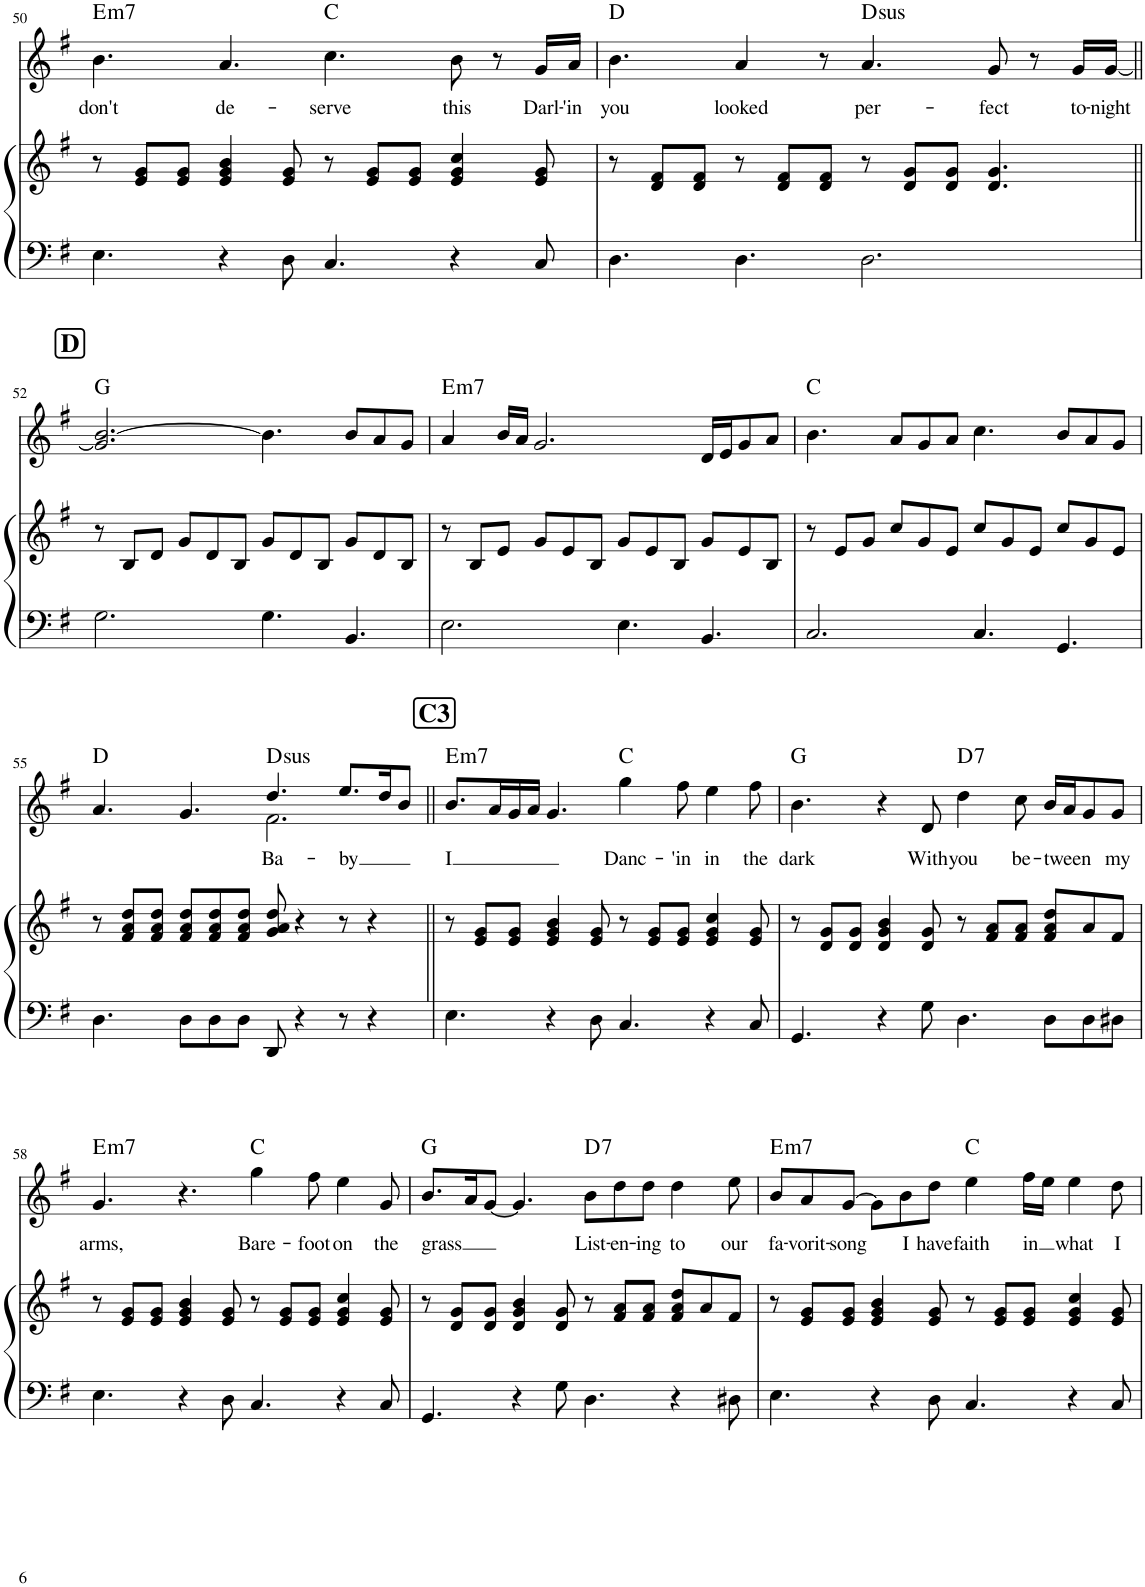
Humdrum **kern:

**kern	**kern	**kern	**text	**harte
*part2	*part2	*part1	*part1	*part1
*staff3	*staff2	*staff1	*staff1	*
*I"Piano	*	*I"雙簧管	*	*
*I'Pno	*	*	*	*
!!LO:PB:g=z
*clefF4	*clefG2	*clefG2	*	*
*k[f#]	*k[f#]	*k[f#]	*	*
*M12/8	*M12/8	*M12/8	*	*
=50	=50	=50	=50	=50
!	!	!	!LO:LY:b	!LO:H:kt=m7
4.E\	8r	4.b\	don't	E:min7
.	8e/ 8g/L	.	.	.
.	8e/ 8g/J	.	.	.
!	!	!	!LO:LY:b	!
4r	4e/ 4g/ 4b/	4.a/	de-	.
8D\	8e/ 8g/	.	.	.
!	!	!	!LO:LY:b	!
4.C/	8r	4.cc\	-serve	C:maj
.	8e/ 8g/L	.	.	.
.	8e/ 8g/J	.	.	.
!	!	!	!LO:LY:b	!
4r	4e/ 4g/ 4cc/	8b\	this	.
.	.	8r	.	.
!	!	!	!LO:LY:b	!
8C/	8e/ 8g/	16g/LL	Darl-	.
!	!	!	!LO:LY:b	!
.	.	16a/JJ	-'in	.
=51	=51	=51	=51	=51
!	!	!	!LO:LY:b	!
4.D\	8r	4.b\	you	D:maj
.	8d/ 8f#/L	.	.	.
.	8d/ 8f#/J	.	.	.
!	!	!	!LO:LY:b	!
4.D\	8r	4a/	looked	.
.	8d/ 8f#/L	.	.	.
.	8d/ 8f#/J	8r	.	.
!	!	!	!LO:LY:b	!LO:H:kt=sus
2.D\	8r	4.a/	per-	D:sus4
.	8d/ 8g/L	.	.	.
.	8d/ 8g/J	.	.	.
!	!	!	!LO:LY:b	!
.	4.d/ 4.g/	8g/	-fect	.
.	.	8r	.	.
!	!	!	!LO:LY:b	!
.	.	16g/LL	to-	.
!	!	!	!LO:LY:b	!
.	.	[16g/JJ	-night	.
!!LO:LB:g=z
!!LO:REH:place=s1:a:B:cj:fs=14:t=D
=52||	=52||	=52||	=52||	=52||
2.G\	8r	2.g/] [2.b/	.	G:maj
.	8B/L	.	.	.
.	8d/J	.	.	.
.	8g/L	.	.	.
.	8d/	.	.	.
.	8B/J	.	.	.
4.G\	8g/L	4.b\]	.	.
.	8d/	.	.	.
.	8B/J	.	.	.
4.BB/	8g/L	8b/L	.	.
.	8d/	8a/	.	.
.	8B/J	8g/J	.	.
=53	=53	=53	=53	=53
!	!	!	!	!LO:H:kt=m7
2.E\	8r	4a/	.	E:min7
.	8B/L	.	.	.
.	8e/J	16b/LL	.	.
.	.	16a/JJ	.	.
.	8g/L	2.g/	.	.
.	8e/	.	.	.
.	8B/J	.	.	.
4.E\	8g/L	.	.	.
.	8e/	.	.	.
.	8B/J	.	.	.
4.BB/	8g/L	16d/LL	.	.
.	.	16e/J	.	.
.	8e/	8g/	.	.
.	8B/J	8a/J	.	.
=54	=54	=54	=54	=54
2.C/	8r	4.b\	.	C:maj
.	8e/L	.	.	.
.	8g/J	.	.	.
.	8cc/L	8a/L	.	.
.	8g/	8g/	.	.
.	8e/J	8a/J	.	.
4.C/	8cc/L	4.cc\	.	.
.	8g/	.	.	.
.	8e/J	.	.	.
4.GG/	8cc/L	8b/L	.	.
.	8g/	8a/	.	.
.	8e/J	8g/J	.	.
!!LO:LB:g=z
=55	=55	=55	=55	=55
*	*	*^	*	*
4.D\	8r	4.a/	2.ryy	.	D:maj
.	8f#/ 8a/ 8dd/L	.	.	.	.
.	8f#/ 8a/ 8dd/J	.	.	.	.
8D\L	8f#/ 8a/ 8dd/L	4.g/	.	.	.
8D\	8f#/ 8a/ 8dd/	.	.	.	.
8D\J	8f#/ 8a/ 8dd/J	.	.	.	.
!	!	!	!	!LO:LY:b	!LO:H:kt=sus
8DD/	8g/ 8a/ 8dd/	4.dd/	2.f#\	Ba-	D:sus4
4r	4r	.	.	.	.
!	!	!	!	!LO:LY:b	!
8r	8r	8.ee/L	.	-by	.
4r	4r	.	.	.	.
.	.	16dd/K	.	.	.
.	.	8b/J	.	.	.
*	*	*v	*v	*	*
!!LO:REH:place=s1:a:B:cj:fs=14:t=C3
=56||	=56||	=56||	=56||	=56||
!	!	!	!LO:LY:b	!LO:H:kt=m7
4.E\	8r	8.b/L	I	E:min7
.	8e/ 8g/L	.	.	.
.	.	16a/L	.	.
.	8e/ 8g/J	16g/	.	.
.	.	16a/JJ	.	.
4r	4e/ 4g/ 4b/	4.g/	.	.
8D\	8e/ 8g/	.	.	.
!	!	!	!LO:LY:b	!
4.C/	8r	4gg\	Danc-	C:maj
.	8e/ 8g/L	.	.	.
!	!	!	!LO:LY:b	!
.	8e/ 8g/J	8ff#\	-'in	.
!	!	!	!LO:LY:b	!
4r	4e/ 4g/ 4cc/	4ee\	in	.
!	!	!	!LO:LY:b	!
8C/	8e/ 8g/	8ff#\	the	.
=57	=57	=57	=57	=57
!	!	!	!LO:LY:b	!
4.GG/	8r	4.b\	dark	G:maj
.	8d/ 8g/L	.	.	.
.	8d/ 8g/J	.	.	.
4r	4d/ 4g/ 4b/	4r	.	.
!	!	!	!LO:LY:b	!
8G\	8d/ 8g/	8d/	With	.
!	!	!	!LO:LY:b	!LO:H:kt=7
4.D\	8r	4dd\	you	D:7
.	8f#/ 8a/L	.	.	.
!	!	!	!LO:LY:b	!
.	8f#/ 8a/J	8cc\	be-	.
!	!	!	!LO:LY:b	!
8D\L	8f#/ 8a/ 8dd/L	16b/LL	-tween	.
.	.	16a/J	.	.
8D\	8a/	8g/	.	.
!	!	!	!LO:LY:b	!
8D#X\J	8f#/J	8g/J	my	.
!!LO:LB:g=z
=58	=58	=58	=58	=58
!	!	!	!LO:LY:b	!LO:H:kt=m7
4.E\	8r	4.g/	arms,	E:min7
.	8e/ 8g/L	.	.	.
.	8e/ 8g/J	.	.	.
4r	4e/ 4g/ 4b/	4.r	.	.
8D\	8e/ 8g/	.	.	.
!	!	!	!LO:LY:b	!
4.C/	8r	4gg\	Bare-	C:maj
.	8e/ 8g/L	.	.	.
!	!	!	!LO:LY:b	!
.	8e/ 8g/J	8ff#\	-foot	.
!	!	!	!LO:LY:b	!
4r	4e/ 4g/ 4cc/	4ee\	on	.
!	!	!	!LO:LY:b	!
8C/	8e/ 8g/	8g/	the	.
=59	=59	=59	=59	=59
!	!	!	!LO:LY:b	!
4.GG/	8r	8.b/L	grass	G:maj
.	8d/ 8g/L	.	.	.
.	.	16a/K	.	.
.	8d/ 8g/J	[8g/J	.	.
4r	4d/ 4g/ 4b/	4.g/]	.	.
8G\	8d/ 8g/	.	.	.
!	!	!	!LO:LY:b	!LO:H:kt=7
4.D\	8r	8b\L	List-	D:7
!	!	!	!LO:LY:b	!
.	8f#/ 8a/L	8dd\	-en-	.
!	!	!	!LO:LY:b	!
.	8f#/ 8a/J	8dd\J	-ing	.
!	!	!	!LO:LY:b	!
4r	8f#/ 8a/ 8dd/L	4dd\	to	.
.	8a/	.	.	.
!	!	!	!LO:LY:b	!
8D#X\	8f#/J	8ee\	our	.
=60	=60	=60	=60	=60
!	!	!	!LO:LY:b	!LO:H:kt=m7
4.E\	8r	8b/L	fa-	E:min7
!	!	!	!LO:LY:b	!
.	8e/ 8g/L	8a/	-vorit-	.
!	!	!	!LO:LY:b	!
.	8e/ 8g/J	[8g/J	-song	.
4r	4e/ 4g/ 4b/	8g\L]	.	.
!	!	!	!LO:LY:b	!
.	.	8b\	I	.
!	!	!	!LO:LY:b	!
8D\	8e/ 8g/	8dd\J	have	.
!	!	!	!LO:LY:b	!
4.C/	8r	4ee\	faith	C:maj
.	8e/ 8g/L	.	.	.
!	!	!	!LO:LY:b	!
.	8e/ 8g/J	16ff#\LL	in	.
.	.	16ee\JJ	.	.
!	!	!	!LO:LY:b	!
4r	4e/ 4g/ 4cc/	4ee\	what	.
!	!	!	!LO:LY:b	!
8C/	8e/ 8g/	8dd\	I	.
=	=	=	=	=
*-	*-	*-	*-	*-
